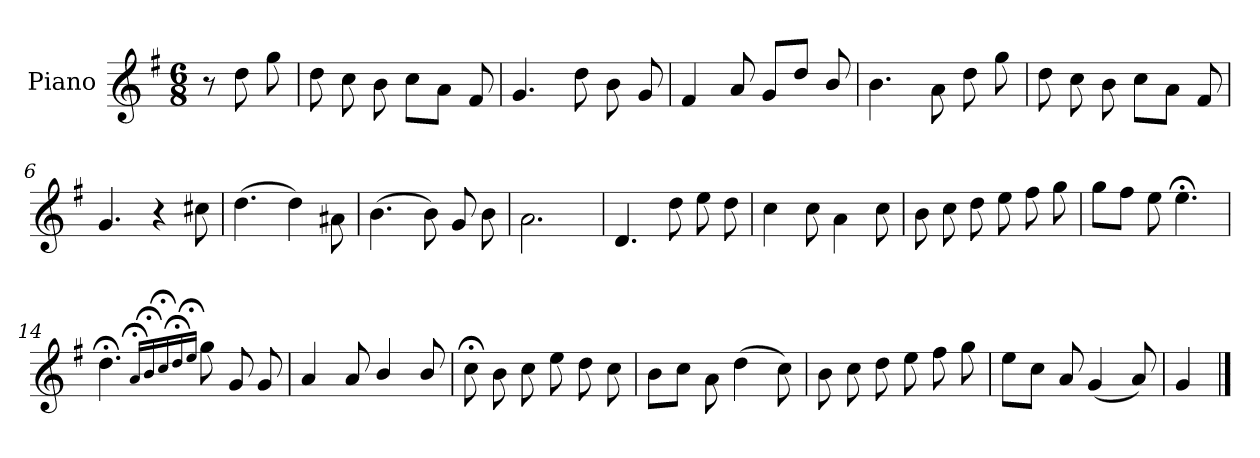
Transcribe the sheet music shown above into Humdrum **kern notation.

**kern
*part1
*staff1
*I"Piano
*I'Pno.
*clefG2
*k[f#]
*M6/8
=
8r
8dd\
8gg\
=1
8dd\
8cc\
8b\
8cc\L
8a\J
8f#/
=2
4.g/
8dd\
8b\
8g/
=3
4f#/
8a/
8g/L
8dd/J
8b/
=4
4.b\
8a\
8dd\
8gg\
!!LO:LB:g=z
=5
8dd\
8cc\
8b\
8cc\L
8a\J
8f#/
=6
4.g/
4r
8cc#X\
=7
(>4.dd\
4dd\)
8a#X\
=8
(>4.b\
8b\)
8g/
8b\
=9
2.a\
=10
4.d/
8dd\
8ee\
8dd\
=11
4cc\
8cc\
4a\
8cc\
!!LO:LB:g=z
=12
8b\
8cc\
8dd\
8ee\
8ff#\
8gg\
=13
8gg\L
8ff#\J
8ee\
4.ee;<\
=14
4.dd;<\
16qqa;</LL
16qqb;</
16qqcc;</
16qqdd;</
16qqee;</JJ
8gg\
8g/
8g/
=15
4a/
8a/
4b/
8b/
=16
8cc;<\
8b\
8cc\
8ee\
8dd\
8cc\
!!LO:LB:g=z
=17
8b\L
8cc\J
8a\
(>4dd\
8cc\)
=18
8b\
8cc\
8dd\
8ee\
8ff#\
8gg\
=19
8ee\L
8cc\J
8a/
(<4g/
8a/)
=20
4g/
==
*-
